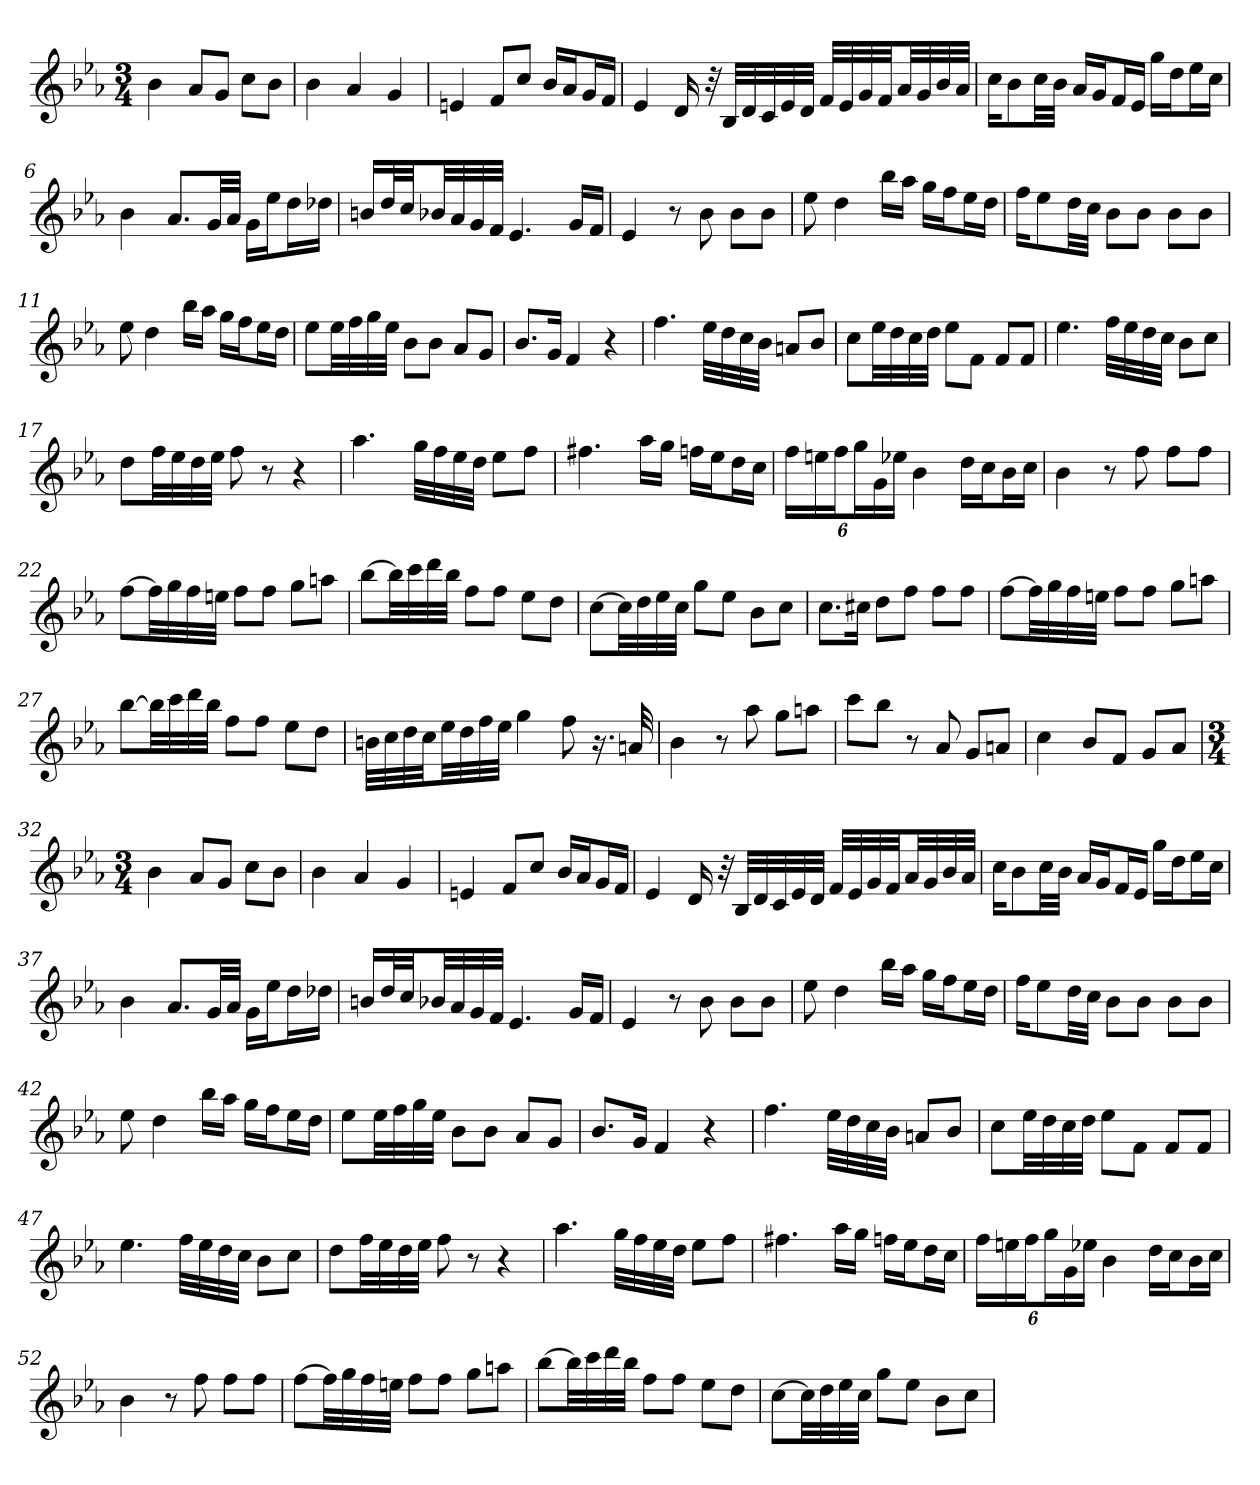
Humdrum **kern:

**kern
*part1
*staff1
*clefG2
*k[b-e-a-]
*E-:
*M3/4
*MM60
=1
4b-
8a-/L
8g/J
8cc\L
8b-\J
=2
4b-
4a-
4g
=3
4en
8f/L
8cc/J
16b-/LL
16a-/J
16g/L
16f/JJ
=4
4e-
16d
32r
32B-/LLL
32d/
32c/
32e-/
32d/JJJ
32f/LLL
32e-/
32g/
32f/JJ
32a-/LL
32g/
32b-/
32a-/JJJ
=5
16cc\KL
8b-\
32cc\LL
32b-\JJJ
16a-/LL
16g/J
16f/L
16e-/JJ
16gg\LL
16dd\J
16ee-\L
16cc\JJ
=6
4b-
8.a-/L
32g/LL
32a-/JJJ
16g\LL
16ee-\J
16dd\L
16dd-X\JJ
=7
16bn/LL
32dd/L
32cc/JJ
32b-X/LL
32a-/
32g/
32f/JJJ
4.e-
16g/LL
16f/JJ
=8
4e-
8r
8b-
8b-\L
8b-\J
=9
8ee-
4dd
16bb-\LL
16aa-\JJ
16gg\LL
16ff\J
16ee-\L
16dd\JJ
=10
16ff\KL
8ee-\
32dd\LL
32cc\JJJ
8b-\L
8b-\J
8b-\L
8b-\J
=11
8ee-
4dd
16bb-\LL
16aa-\JJ
16gg\LL
16ff\J
16ee-\L
16dd\JJ
=12
8ee-\L
32ee-\LL
32ff\
32gg\
32ee-\JJJ
8b-\L
8b-\J
8a-/L
8g/J
=13
8.b-/L
16g/Jk
4f
4r
=14
4.ff
32ee-\LLL
32dd\
32cc\
32b-\JJJ
8an/L
8b-/J
=15
8cc\L
32ee-\LL
32dd\
32cc\
32dd\JJJ
8ee-\L
8f\J
8f/L
8f/J
=16
4.ee-
32ff\LLL
32ee-\
32dd\
32cc\JJJ
8b-\L
8cc\J
=17
8dd\L
32ff\LL
32ee-\
32dd\
32ee-\JJJ
8ff
8r
4r
=18
4.aa-
32gg\LLL
32ff\
32ee-\
32dd\JJJ
8ee-\L
8ff\J
=19
4.ff#X
16aa-\LL
16gg\JJ
16ffn\LL
16ee-\J
16dd\L
16cc\JJ
=20
24ff\LL
24een\
24ff\J
24gg\L
24g\
24ee-X\JJ
4b-
16dd\LL
16cc\J
16b-\L
16cc\JJ
=21
4b-
8r
8ff
8ff\L
8ff\J
=22
[8ff\L
32ff\LL]
32gg\
32ff\
32een\JJJ
8ff\L
8ff\J
8gg\L
8aan\J
=23
[8bb-\L
32bb-\LL]
32ccc\
32ddd\
32bb-\JJJ
8ff\L
8ff\J
8ee-\L
8dd\J
=24
[8cc\L
32cc\LL]
32dd\
32ee-\
32cc\JJJ
8gg\L
8ee-\J
8b-\L
8cc\J
=25
8.cc\L
16cc#X\Jk
8dd\L
8ff\J
8ff\L
8ff\J
=26
[8ff\L
32ff\LL]
32gg\
32ff\
32een\JJJ
8ff\L
8ff\J
8gg\L
8aan\J
=27
[8bb-\L
32bb-\LL]
32ccc\
32ddd\
32bb-\JJJ
8ff\L
8ff\J
8ee-\L
8dd\J
=28
32bn\LLL
32cc\
32dd\
32cc\JJ
32ee-\LL
32dd\
32ff\
32ee-\JJJ
4gg
8ff
16.r
32an
=29
4b-
8r
8aa-
8gg\L
8aan\J
=30
8ccc\L
8bb-\J
8r
8a-
8g/L
8an/J
=31
4cc
8b-/L
8f/J
8g/L
8a-/J
=32
*M3/4
4b-
8a-/L
8g/J
8cc\L
8b-\J
=33
4b-
4a-
4g
=34
4en
8f/L
8cc/J
16b-/LL
16a-/J
16g/L
16f/JJ
=35
4e-
16d
32r
32B-/LLL
32d/
32c/
32e-/
32d/JJJ
32f/LLL
32e-/
32g/
32f/JJ
32a-/LL
32g/
32b-/
32a-/JJJ
=36
16cc\KL
8b-\
32cc\LL
32b-\JJJ
16a-/LL
16g/J
16f/L
16e-/JJ
16gg\LL
16dd\J
16ee-\L
16cc\JJ
=37
4b-
8.a-/L
32g/LL
32a-/JJJ
16g\LL
16ee-\J
16dd\L
16dd-X\JJ
=38
16bn/LL
32dd/L
32cc/JJ
32b-X/LL
32a-/
32g/
32f/JJJ
4.e-
16g/LL
16f/JJ
=39
4e-
8r
8b-
8b-\L
8b-\J
=40
8ee-
4dd
16bb-\LL
16aa-\JJ
16gg\LL
16ff\J
16ee-\L
16dd\JJ
=41
16ff\KL
8ee-\
32dd\LL
32cc\JJJ
8b-\L
8b-\J
8b-\L
8b-\J
=42
8ee-
4dd
16bb-\LL
16aa-\JJ
16gg\LL
16ff\J
16ee-\L
16dd\JJ
=43
8ee-\L
32ee-\LL
32ff\
32gg\
32ee-\JJJ
8b-\L
8b-\J
8a-/L
8g/J
=44
8.b-/L
16g/Jk
4f
4r
=45
4.ff
32ee-\LLL
32dd\
32cc\
32b-\JJJ
8an/L
8b-/J
=46
8cc\L
32ee-\LL
32dd\
32cc\
32dd\JJJ
8ee-\L
8f\J
8f/L
8f/J
=47
4.ee-
32ff\LLL
32ee-\
32dd\
32cc\JJJ
8b-\L
8cc\J
=48
8dd\L
32ff\LL
32ee-\
32dd\
32ee-\JJJ
8ff
8r
4r
=49
4.aa-
32gg\LLL
32ff\
32ee-\
32dd\JJJ
8ee-\L
8ff\J
=50
4.ff#X
16aa-\LL
16gg\JJ
16ffn\LL
16ee-\J
16dd\L
16cc\JJ
=51
24ff\LL
24een\
24ff\J
24gg\L
24g\
24ee-X\JJ
4b-
16dd\LL
16cc\J
16b-\L
16cc\JJ
=52
4b-
8r
8ff
8ff\L
8ff\J
=53
[8ff\L
32ff\LL]
32gg\
32ff\
32een\JJJ
8ff\L
8ff\J
8gg\L
8aan\J
=54
[8bb-\L
32bb-\LL]
32ccc\
32ddd\
32bb-\JJJ
8ff\L
8ff\J
8ee-\L
8dd\J
=55
[8cc\L
32cc\LL]
32dd\
32ee-\
32cc\JJJ
8gg\L
8ee-\J
8b-\L
8cc\J
=
*-
